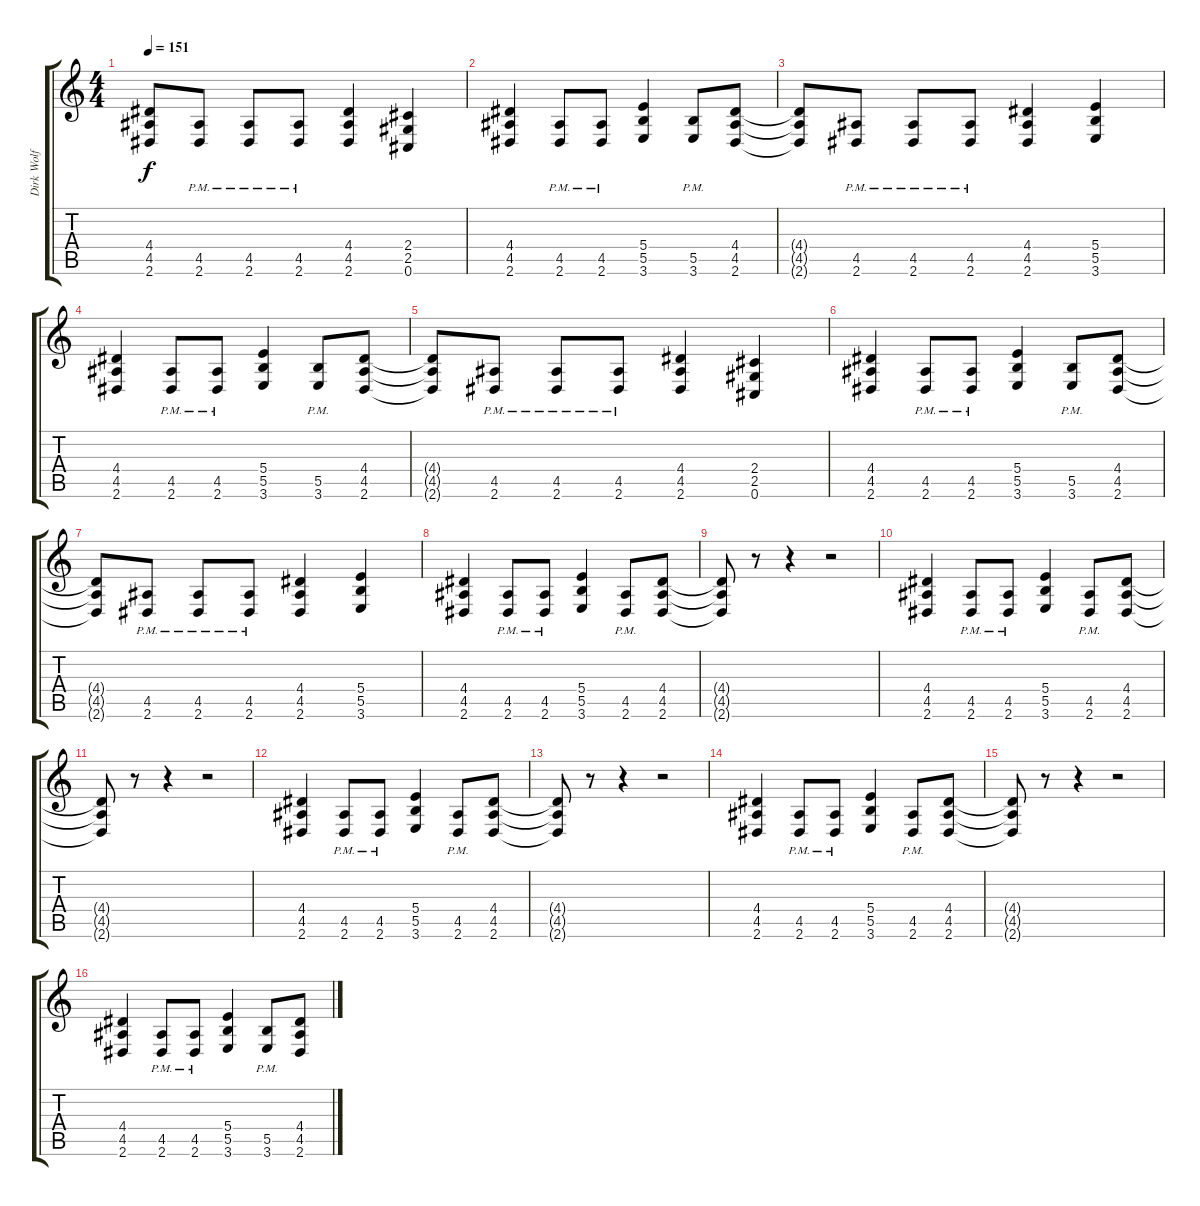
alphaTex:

\track ("Dirk Wolf" "Dirk Wolf") {instrument distortionguitar}
\staff {score tabs}
\tuning (Db4 Ab3 E3 B2 Gb2 Db2) {hide}
\ts (4 4)
\tempo 151
\clef g2
\ks c
(4.4{t} 4.5{t} 2.6{t}).8{dy f} (4.5{pm} 2.6{pm}).8 (4.5{pm} 2.6{pm}).8 (4.5{pm} 2.6{pm}).8 (4.4 4.5 2.6).4 (2.4 2.5 0.6).4 |
(4.4 4.5 2.6).4 (4.5{pm} 2.6{pm}).8 (4.5{pm} 2.6{pm}).8 (5.4 5.5 3.6).4 (5.5{pm} 3.6{pm}).8 (4.4 4.5 2.6).8 |
(4.4{t} 4.5{t} 2.6{t}).8 (4.5{pm} 2.6{pm}).8 (4.5{pm} 2.6{pm}).8 (4.5{pm} 2.6{pm}).8 (4.4 4.5 2.6).4 (5.4 5.5 3.6).4 |
(4.4 4.5 2.6).4 (4.5{pm} 2.6{pm}).8 (4.5{pm} 2.6{pm}).8 (5.4 5.5 3.6).4 (5.5{pm} 3.6{pm}).8 (4.4 4.5 2.6).8 |
(4.4{t} 4.5{t} 2.6{t}).8 (4.5{pm} 2.6{pm}).8 (4.5{pm} 2.6{pm}).8 (4.5{pm} 2.6{pm}).8 (4.4 4.5 2.6).4 (2.4 2.5 0.6).4 |
(4.4 4.5 2.6).4 (4.5{pm} 2.6{pm}).8 (4.5{pm} 2.6{pm}).8 (5.4 5.5 3.6).4 (5.5{pm} 3.6{pm}).8 (4.4 4.5 2.6).8 |
(4.4{t} 4.5{t} 2.6{t}).8 (4.5{pm} 2.6{pm}).8 (4.5{pm} 2.6{pm}).8 (4.5{pm} 2.6{pm}).8 (4.4 4.5 2.6).4 (5.4 5.5 3.6).4 |
(4.4 4.5 2.6).4 (4.5{pm} 2.6{pm}).8 (4.5{pm} 2.6{pm}).8 (5.4 5.5 3.6).4 (4.5{pm} 2.6{pm}).8 (4.4 4.5 2.6).8 |
(4.4{t} 4.5{t} 2.6{t}).8 r.8 r.4 r.2 |
(4.4 4.5 2.6).4 (4.5{pm} 2.6{pm}).8 (4.5{pm} 2.6{pm}).8 (5.4 5.5 3.6).4 (4.5{pm} 2.6{pm}).8 (4.4 4.5 2.6).8 |
(4.4{t} 4.5{t} 2.6{t}).8 r.8 r.4 r.2 |
(4.4 4.5 2.6).4 (4.5{pm} 2.6{pm}).8 (4.5{pm} 2.6{pm}).8 (5.4 5.5 3.6).4 (4.5{pm} 2.6{pm}).8 (4.4 4.5 2.6).8 |
(4.4{t} 4.5{t} 2.6{t}).8 r.8 r.4 r.2 |
(4.4 4.5 2.6).4 (4.5{pm} 2.6{pm}).8 (4.5{pm} 2.6{pm}).8 (5.4 5.5 3.6).4 (4.5{pm} 2.6{pm}).8 (4.4 4.5 2.6).8 |
(4.4{t} 4.5{t} 2.6{t}).8 r.8 r.4 r.2 |
(4.4 4.5 2.6).4 (4.5{pm} 2.6{pm}).8 (4.5{pm} 2.6{pm}).8 (5.4 5.5 3.6).4 (5.5{pm} 3.6{pm}).8 (4.4 4.5 2.6).8
